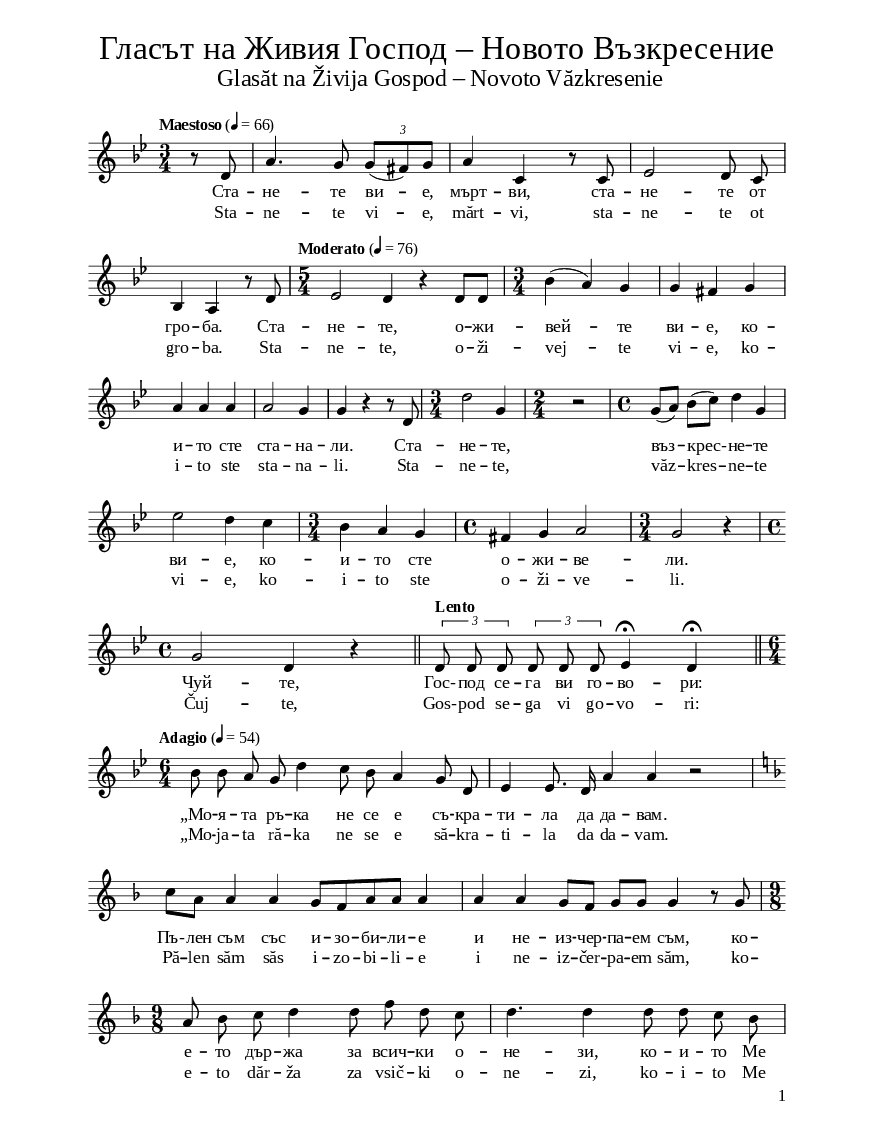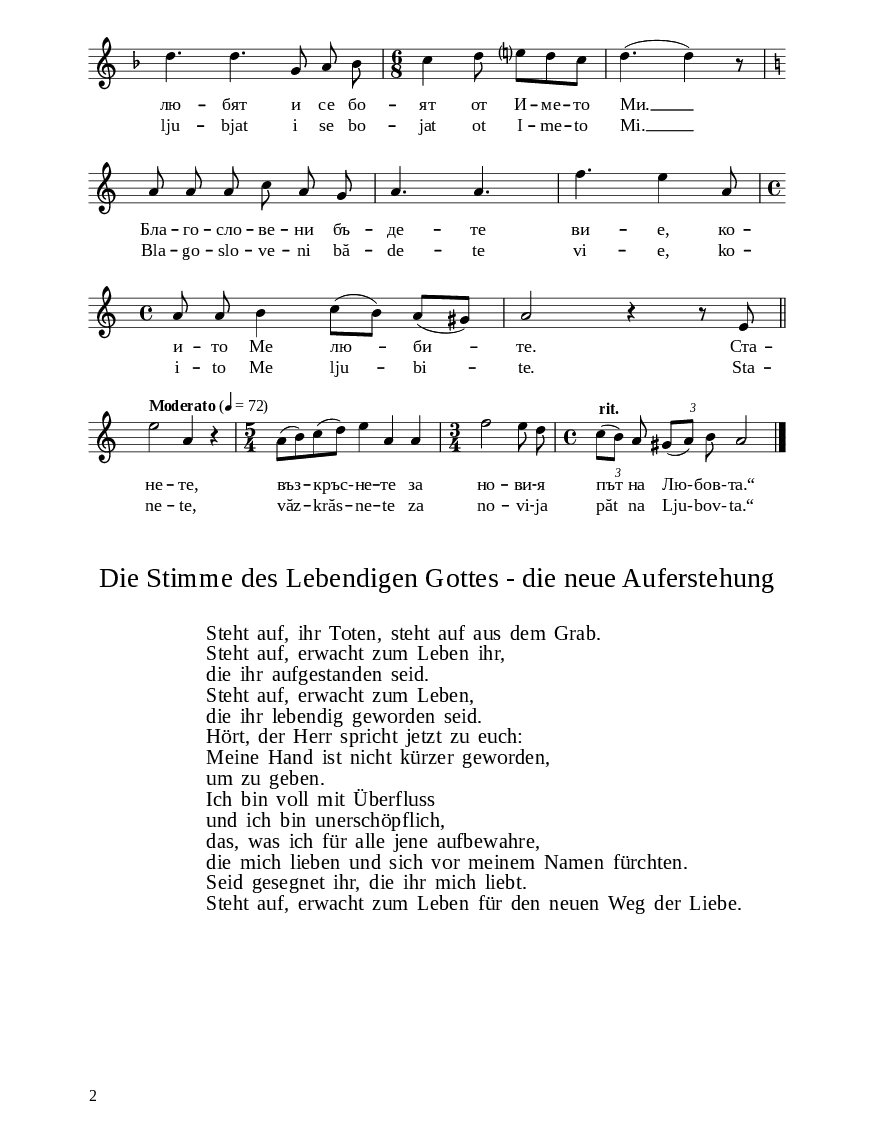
\version "2.24.1"

% include paper part and global functions
\include "include/globals.ily"

\bookpart {
  \label #'ref190
  \tocItem \markup "Гласът на Живия Господ – Glasăt na Živija Gospod"
  \include "include/bookpart-paper.ily"
  \score {
    \include "include/score-layout.ily"

    \new Voice \absolute {
      \clef treble
      \key g \minor
      \time 3/4
      \tempoFunc "Maestoso" 4 "66"
     
      \partial 4
      r8 d'8 | % 2
      a'4. g'8 \once \omit TupletBracket \tuplet 3/2 {
        g'8 ( [ fis'8 )  g'8 ]
      }
      | % 3
      a'4 c'4 r8 c'8 | % 4
      es'2 \autoBeamOff d'8 c'8 \break | % 5
      bes4 a4 r8 d'8 | % 6
      \time 5/4  | % 6
      \tempoFunc "Moderato" 4 "76"
      es'2 d'4 r4 \autoBeamOn d'8 d'8 | % 7
      \time 3/4  | % 7
      bes'4 ( a'4 ) g'4 | % 8
      g'4 fis'4 g'4 \break | % 9
      a'4 a'4 a'4 |
      a'2 g'4  | % 11
      g'4 r4 r8 d'8 | % 12
      \time 3/4  | % 12
      d''2 g'4 | \time 2/4 r2 |  % 13
     \time 4/4 g'8 ( [ a'8 ) ]  bes'8 ( [  c''8 )
      ]  d''4 g'4 | \break % 14
      es''2  d''4  c''4 | % 15
      \time 3/4  | % 15
      bes'4 a'4 g'4 | % 16
      \time 4/4  | % 16
      fis'4 g'4 a'2 | % 17
      \time 3/4  | % 17
      g'2 r4 | \break % 18
      \time 4/4  | % 18
      g'2 d'4 r4 \bar "||" 
      \autoBeamOff
      \tempo "Lento"
      \times 2/3  {
        d'8  d'8 d'8
      }
      \times 2/3  {
        d'8 d'8 d'8
      }
      es'4 ^\fermata d'4 ^\fermata \bar "||"
      \break |
      \tempoFunc "Adagio" 4 "54"
      \time 6/4
      bes'8  bes'8 a'8 g'8
      d''4  c''8  bes'8  % 21
      a'4 g'8 d'8 | es'4 es'8. d'16 a'4 a'4 r2 \break | % 23
      \autoBeamOn
      \key f \major
      c''8 a'8 a'4 a'4  g'8 f'8 a'8 a'8 a'4 | % 25
      a'4 a'4 g'8 f'8 g'8 g'8 g'4 r8 g'8 | \break  % 27
      \time 9/8
      \autoBeamOff
      a'8  bes'8  c''8  d''4
      d''8 f''8  d''8  c''8 | d''4.
      d''4  d''8 
      d''8  c''8  bes'8 | \break
       d''4.
      d''4. g'8 a'8  bes'8 | 
      \time 6/8
       c''4  d''8 \autoBeamOn e''?8  d''8  c''8 |  d''4. (d''4) r8 | \break
      \key a \minor
      \autoBeamOff a'8 a'8 a'8 c''8 a'8 g'8 | a'4. a'4. |
      f''4.  e''4 a'8  | \break
      \time 4/4  | % 35
      a'8 a'8  b'4  c''8 ( [
      b'8 ) ] a'8 ( [ gis'8 ) ] | % 36
      a'2 r4 r8 e'8 \bar "||"
      \break | % 37
      | % 37
      \tempoFunc "Moderato" 4 "72"
      e''2 a'4 r4 | % 38

      \autoBeamOn
    
      \time 5/4 a'8 (  [ b'8 )   c''8 (   d''8 ) ]  e''4 a'4  a'4 | 
      \time 3/4 
      f''2  \autoBeamOff e''8  d''8 |
      \time 4/4
      \tweak direction #up \once \omit TupletBracket \times 2/3 {
        \once \override Slur.positions = #'(1 . 1)
        \tempo "         rit." c''8   ( [  b'8 ) ]  a'8 
      }
      \once \omit TupletBracket \times 2/3 {
        gis'8 ( [  a'8
        ) ] b'8
      }
      a'2
      \bar "|."

    }

    \addlyrics {
      Ста -- не -- те ви -- е, мърт --
      ви, ста -- не -- те от гро -- ба.
      Ста -- не -- те, о -- жи -- вей --
      те ви -- е, ко -- и -- то сте ста --
      на -- ли. Ста -- не -- те, въз --
      "крес-" -- не -- те ви -- е, ко -- и
      -- то сте о -- жи -- ве -- ли. Чуй --
      те, "Гос-" -- под се -- га ви го --
      во -- ри: „Мо -- я -- та ръ -- ка
      не се е съ -- кра -- ти -- ла да
      да -- вам. "Пъ-" -- лен съм със и --
      зо -- би -- ли -- е и не -- из -- чер
      -- па -- ем съм, ко -- е -- то дър --
      жа за всич -- ки о -- не -- зи, ко
      -- и -- то Ме лю -- бят и се бо --
      ят от И -- ме -- то Ми. __ Бла -- го --
      сло -- ве -- ни бъ -- де -- те ви --
      е, ко -- и -- то Ме лю -- би
      -- те. Ста -- не -- те, въз --
      "кръс-" -- не -- те за но -- ви -- я
      път на "Лю-" -- "бов-" -- та.“}
      \addlyrics {
      Sta -- ne -- te vi -- e, mărt --
      vi, sta -- ne -- te ot gro -- ba.
      Sta -- ne -- te, o -- ži -- vej --
      te vi -- e, ko -- i -- to ste sta --
      na -- li. Sta -- ne -- te, văz --
      kres -- ne -- te vi -- e, ko -- i
      -- to ste o -- ži -- ve -- li. Čuj --
      te, "Gos-" -- pod se -- ga vi go --
      vo -- ri: „Mo -- ja -- ta ră -- ka
      ne se e să -- kra -- ti -- la da
      da -- vam. Pă -- len săm săs i --
      zo -- bi -- li -- e i ne -- iz -- čer
      -- pa -- em săm, ko -- e -- to dăr --
      ža za vsič -- ki o -- ne -- zi, ko
      -- i -- to Me lju -- bjat i se bo --
      jat ot I -- me -- to Mi. __ Bla -- go --
      slo -- ve -- ni bă -- de -- te vi --
      e, ko -- i -- to Me lju -- bi
      -- te. Sta -- ne -- te, văz --
      krăs -- ne -- te za no -- vi -- ja
      păt na "Lju-" -- "bov-" -- ta.“}

        \header {
          title = \titleFunc "Гласът на Живия Господ – Новото Възкресение" " Glasăt na Živija Gospod – Novoto Văzkresenie"
        }

        \midi{}

      } % score

      \markup \empty-one
      % include foreign translation(s) of the song
      \version "2.24.0"

\markup \fill-line { \fontsize #5 "Die Stimme des Lebendigen Gottes - die neue Auferstehung" }
\markup \null
\markup \null
\markup \fontsize #deCoupletFontSize {
  \hspace #10
  \override #`(baseline-skip . ,deCoupletBaselineSkip)

  \column {
    \line { " " }

 \line { " "Steht auf, ihr Toten, steht auf aus dem Grab.}

 \line { " "Steht auf, erwacht zum Leben ihr, }

 \line { " "die ihr aufgestanden seid.}

\line { " "Steht auf, erwacht zum Leben,}

 \line { " "die ihr lebendig geworden seid.}

 \line { " "Hört, der Herr spricht jetzt zu euch:}

 \line { " "Meine Hand ist nicht kürzer geworden,}

 \line { " "um zu geben.}

 \line { " "Ich bin voll mit Überfluss}

 \line { " "und ich bin unerschöpflich,}

 \line { " "das, was ich für alle jene aufbewahre,}

 \line { " "die mich lieben und sich vor meinem Namen fürchten.}

 \line { " "Seid gesegnet ihr, die ihr mich liebt.}

 \line { " "Steht auf, erwacht zum Leben für den neuen Weg der Liebe.}


  }
}

    } % bookpart

    % Più mosso
    %
